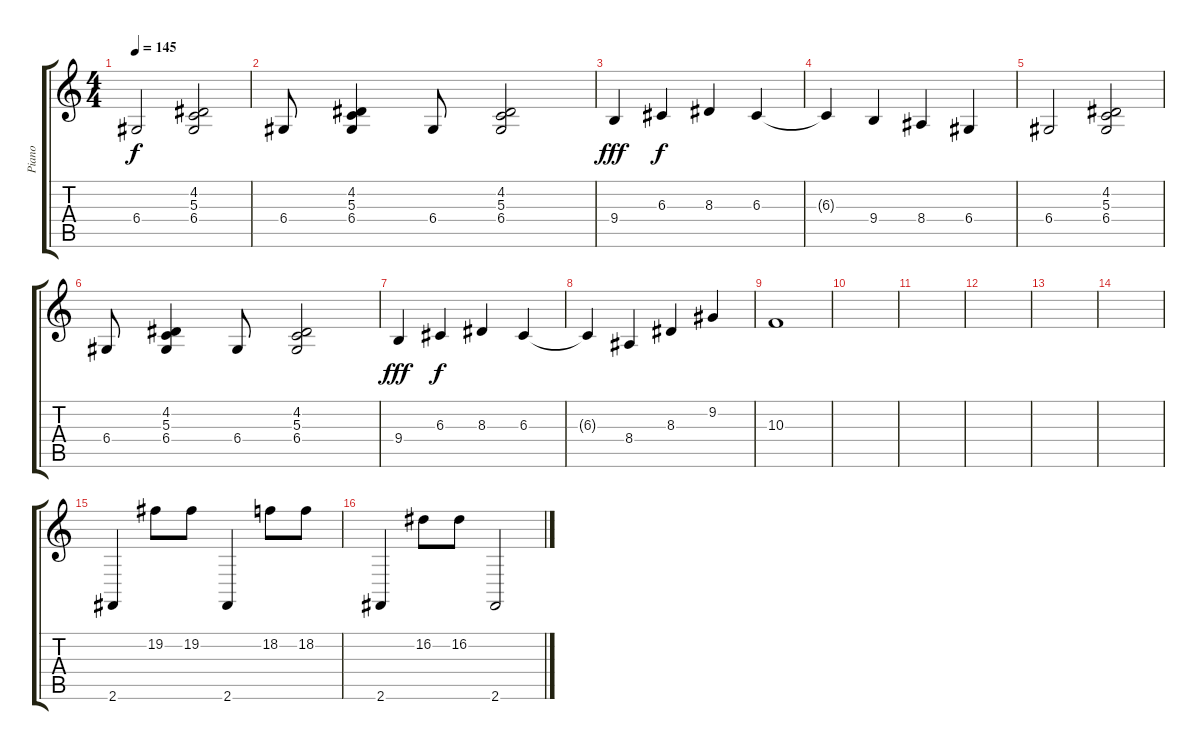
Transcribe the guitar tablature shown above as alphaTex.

\track ("Piano" "Piano") {instrument acousticgrandpiano}
\staff {score tabs}
\tuning (E4 B3 G3 D3 A2 E2) {hide}
\ts (4 4)
\tempo 145
\clef g2
\ks c
6.4.2{dy f} (4.2 5.3 6.4).2 |
6.4.8 (4.2 5.3 6.4).4 6.4.8 (4.2 5.3 6.4).2 |
9.4.4{dy fff} 6.3.4{dy f} 8.3.4 6.3.4 |
6.3{t}.4 9.4.4 8.4.4 6.4.4 |
6.4.2 (4.2 5.3 6.4).2 |
6.4.8 (4.2 5.3 6.4).4 6.4.8 (4.2 5.3 6.4).2 |
9.4.4{dy fff} 6.3.4{dy f} 8.3.4 6.3.4 |
6.3{t}.4 8.4.4 8.3.4 9.2.4 |
10.3.1 |
|
|
|
|
|
2.6.4 19.2.8 19.2.8 2.6.4 18.2.8 18.2.8 |
2.6.4 16.2.8 16.2.8 2.6.2
